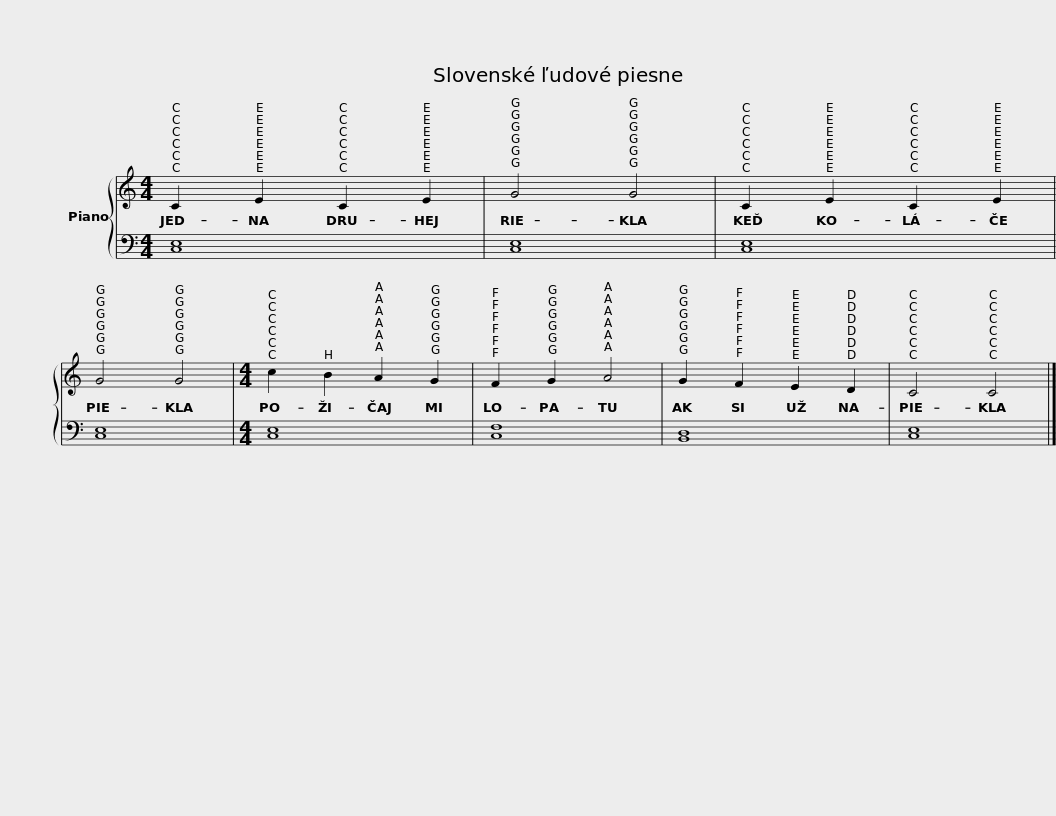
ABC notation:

X:1
%%score { 1 | 2 }
L:1/8
M:4/4
I:linebreak $
K:C
V:1 treble
V:2 bass
V:1
 C2 E2 C2 E2 | G4 G4 | C2 E2 C2 E2 | G4 G4 |[M:4/4] c2 B2 A2 G2 |$ %5
 F2 G2 A4 | G2 F2 E2 D2 | C4 C4 |] %8
V:2
 [C,E,]8 | [C,E,]8 | [C,E,]8 | [C,E,]8 |[M:4/4] [C,E,]8 |$ %5
 [C,F,]8 | [B,,D,]8 | [C,E,]8 |] %8
